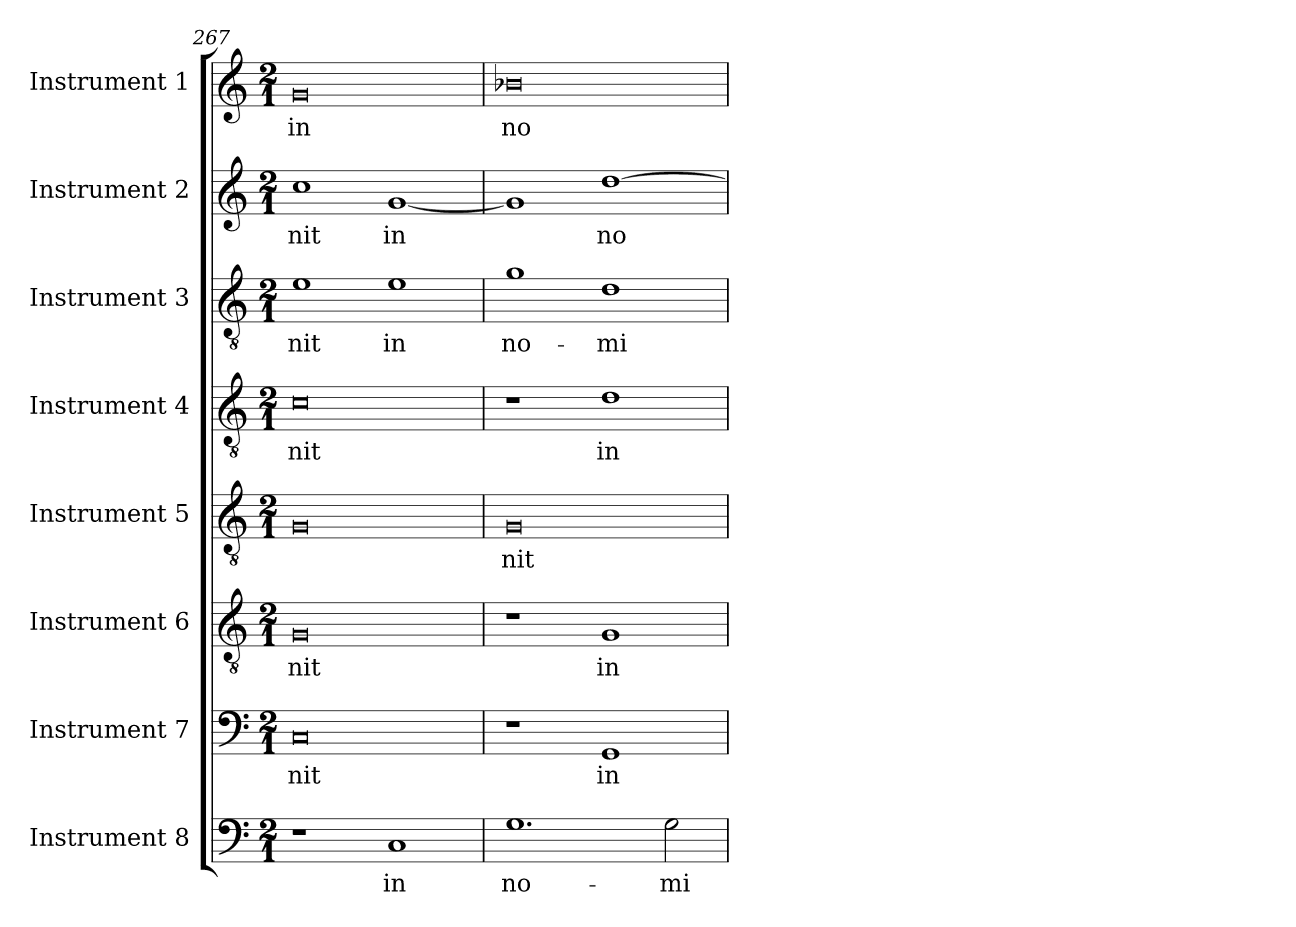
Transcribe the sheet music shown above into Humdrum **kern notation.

**kern	**text	**kern	**text	**kern	**text	**kern	**text	**kern	**text	**kern	**text	**kern	**text	**kern	**text
*part8	*part8	*part7	*part7	*part6	*part6	*part5	*part5	*part4	*part4	*part3	*part3	*part2	*part2	*part1	*part1
*staff8	*staff8	*staff7	*staff7	*staff6	*staff6	*staff5	*staff5	*staff4	*staff4	*staff3	*staff3	*staff2	*staff2	*staff1	*staff1
*I"Instrument 8	*	*I"Instrument 7	*	*I"Instrument 6	*	*I"Instrument 5	*	*I"Instrument 4	*	*I"Instrument 3	*	*I"Instrument 2	*	*I"Instrument 1	*
*clefF4	*	*clefF4	*	*clefGv2	*	*clefGv2	*	*clefGv2	*	*clefGv2	*	*clefG2	*	*clefG2	*
*k[]	*	*k[]	*	*k[]	*	*k[]	*	*k[]	*	*k[]	*	*k[]	*	*k[]	*
*C:	*	*C:	*	*C:	*	*C:	*	*C:	*	*C:	*	*C:	*	*C:	*
*M2/1	*	*M2/1	*	*M2/1	*	*M2/1	*	*M2/1	*	*M2/1	*	*M2/1	*	*M2/1	*
=267	=267	=267	=267	=267	=267	=267	=267	=267	=267	=267	=267	=267	=267	=267	=267
!	!	!	!LO:LY:b:cj	!	!LO:LY:b:cj	!	!LO:LY:b:cj	!	!LO:LY:b:cj	!	!LO:LY:b:cj	!	!LO:LY:b:cj	!	!LO:LY:b:cj
1r	.	0C	-nit	0G	-nit	0G	--	0c	-nit	1e	-nit	1cc	-nit	0g	in
!	!LO:LY:b:cj	!	!	!	!	!	!	!	!	!	!LO:LY:b:cj	!	!LO:LY:b:cj	!	!
1C	in	.	.	.	.	.	.	.	.	1e	in	[<1g	in	.	.
=268	=268	=268	=268	=268	=268	=268	=268	=268	=268	=268	=268	=268	=268	=268	=268
!	!LO:LY:b:cj	!	!	!	!	!	!LO:LY:b:cj	!	!	!	!LO:LY:b:cj	!	!LO:LY:b:cj	!	!LO:LY:b:cj
1.G	no-	1r	.	1r	.	0G	-nit	1r	.	1g	no-	1g]	.	0b-X	no-
!	!	!	!LO:LY:b:cj	!	!LO:LY:b:cj	!	!	!	!LO:LY:b:cj	!	!LO:LY:b:cj	!	!LO:LY:b:cj	!	!
.	.	1GG	in	1G	in	.	.	1d	in	1d	-mi-	[>1dd	no-	.	.
!	!LO:LY:b:cj	!	!	!	!	!	!	!	!	!	!	!	!	!	!
2G\	-mi-	.	.	.	.	.	.	.	.	.	.	.	.	.	.
=	=	=	=	=	=	=	=	=	=	=	=	=	=	=	=
*-	*-	*-	*-	*-	*-	*-	*-	*-	*-	*-	*-	*-	*-	*-	*-
